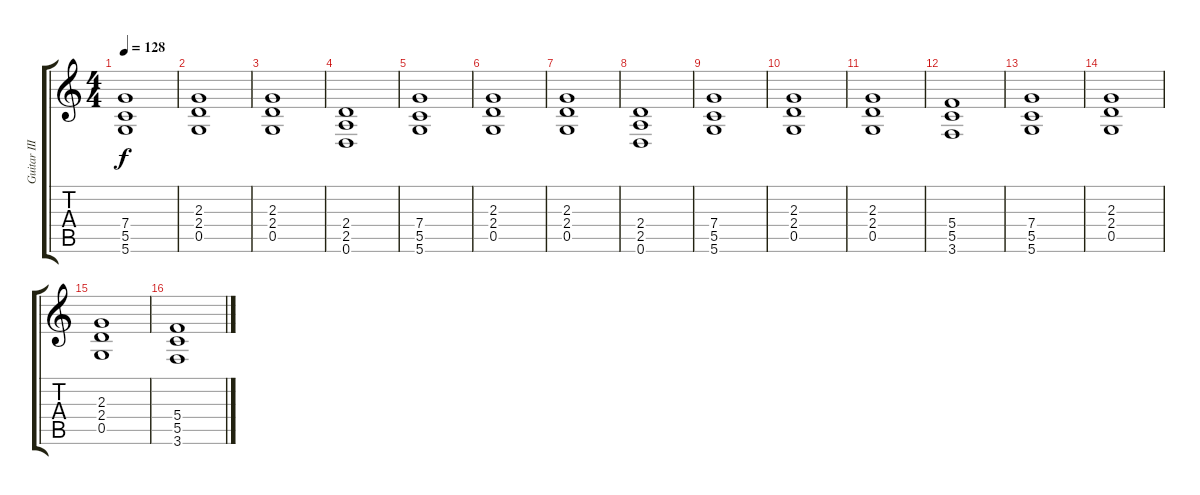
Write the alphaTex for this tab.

\track ("Guitar III (D-G-C-F-A-D)" "Guitar III") {instrument distortionguitar}
\staff {score tabs}
\tuning (D4 A3 F3 C3 G2 D2) {hide}
\ts (4 4)
\tempo 128
\clef g2
\ks c
(7.4 5.5 5.6).1{dy f} |
(2.3 2.4 0.5).1 |
(2.3 2.4 0.5).1 |
(2.4 2.5 0.6).1 |
(7.4 5.5 5.6).1 |
(2.3 2.4 0.5).1 |
(2.3 2.4 0.5).1 |
(2.4 2.5 0.6).1 |
(7.4 5.5 5.6).1 |
(2.3 2.4 0.5).1 |
(2.3 2.4 0.5).1 |
(5.4 5.5 3.6).1 |
(7.4 5.5 5.6).1 |
(2.3 2.4 0.5).1 |
(2.3 2.4 0.5).1 |
(5.4 5.5 3.6).1
